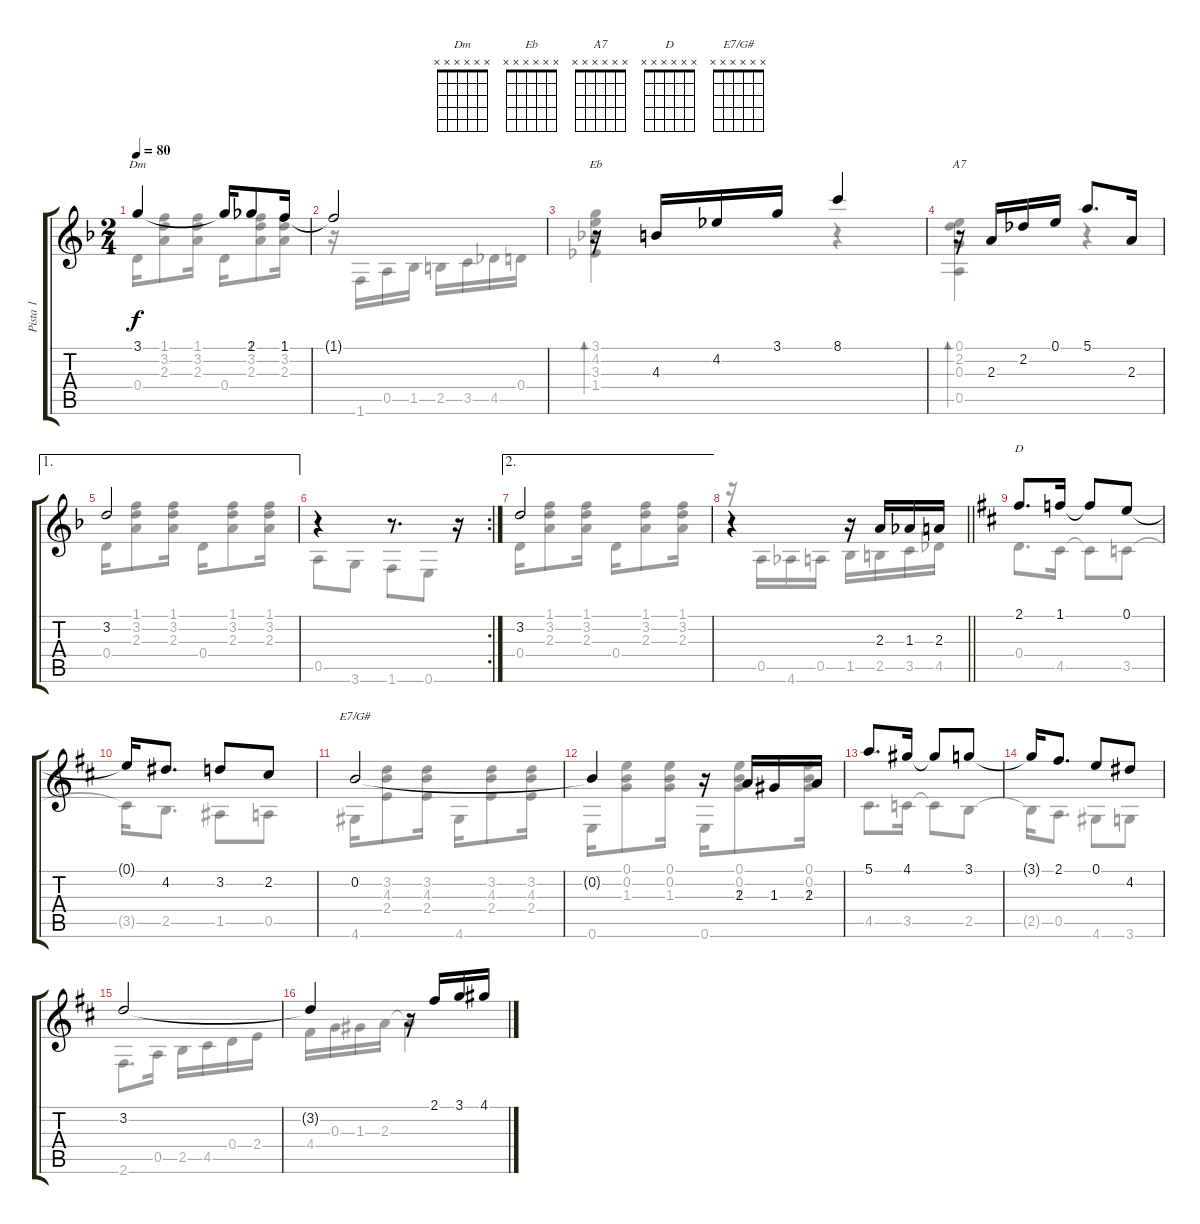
\track ("Pista 1" "Pista 1") {instrument acousticguitarsteel}
\staff {score tabs}
\tuning (E4 B3 G3 D3 A2 E2) {hide}
\chord ("Dm" x x x x x x)
\chord ("Eb" x x x x x x)
\chord ("A7" x x x x x x)
\chord ("D" x x x x x x)
\chord ("E7/G#" x x x x x x)
\voice
\ts (2 4)
\tempo 80
\clef g2
\ks f
3.1{t}.4{ch "Dm" dy f} 3.1{t}.16 2.1.8 1.1.16 |
1.1{t}.2 |
r.16{ch "Eb"} 4.3.16 4.2.16 3.1.16 8.1.4 |
r.16{ch "A7"} 2.3.16 2.2.16 0.1.16 5.1.8{d} 2.3.16 |
\ae 1
3.2.2 |
\rc 2
r.4 r.8{d} r.16 |
\ae 2
3.2.2 |
\barLineRight lightlight
r.4 r.16 2.3.16 1.3.16 2.3.16 |
\ks d
2.1.8{d ch "D"} 1.1.16 1.1{t}.8 0.1.8 |
0.1{t}.16 4.2.8{d} 3.2.8 2.2.8 |
0.2.2{ch "E7/G#"} |
0.2{t}.4 r.16 2.3.16 1.3.16 2.3.16 |
5.1.8{d} 4.1.16 4.1{t}.8 3.1.8 |
3.1{t}.16 2.1.8{d} 0.1.8 4.2.8 |
3.2.2 |
3.2{t}.4 r.16 2.1.16 3.1.16 4.1.16
\voice
\clef g2
\ottava regular
\simile none
\ks f
0.4.16{dy f} (1.1 3.2 2.3).8 (1.1 3.2 2.3).16 0.4.16 (1.1 3.2 2.3).8 (1.1 3.2 2.3).16 |
r.16 1.6.16 0.5.16 1.5.16 2.5.16 3.5.16 4.5.16 0.4.16 |
(3.1 4.2 3.3 1.4).4{bd 240} r.4 |
(0.1 2.2 0.3 0.5).4{bd 240} r.4 |
0.4.16 (1.1 3.2 2.3).8 (1.1 3.2 2.3).16 0.4.16 (1.1 3.2 2.3).8 (1.1 3.2 2.3).16 |
0.5.8 3.6.8 1.6.8 0.6.8 |
0.4.16 (1.1 3.2 2.3).8 (1.1 3.2 2.3).16 0.4.16 (1.1 3.2 2.3).8 (1.1 3.2 2.3).16 |
\barLineRight lightlight
r.16 0.5.16 4.6.16 0.5.16 1.5.16 2.5.16 3.5.16 4.5.16 |
\ks d
0.4.8{d} 4.5.16 4.5{t}.8 3.5.8 |
3.5{t}.16 2.5.8{d} 1.5.8 0.5.8 |
4.6.16 (3.2 4.3 2.4).8 (3.2 4.3 2.4).16 4.6.16 (3.2 4.3 2.4).8 (3.2 4.3 2.4).16 |
0.6.16 (0.1 0.2 1.3).8 (0.1 0.2 1.3).16 0.6.16 (0.1 0.2 1.3).8 (0.1 0.2 1.3).16 |
4.5.8{d} 3.5.16 3.5{t}.8 2.5.8 |
2.5{t}.16 0.5.8{d} 4.6.8 3.6.8 |
2.6.8{d} 0.5.16 2.5.16 4.5.16 0.4.16 2.4.16 |
4.4.16 0.3.16 1.3.16 2.3.16 2.3{t}.4
